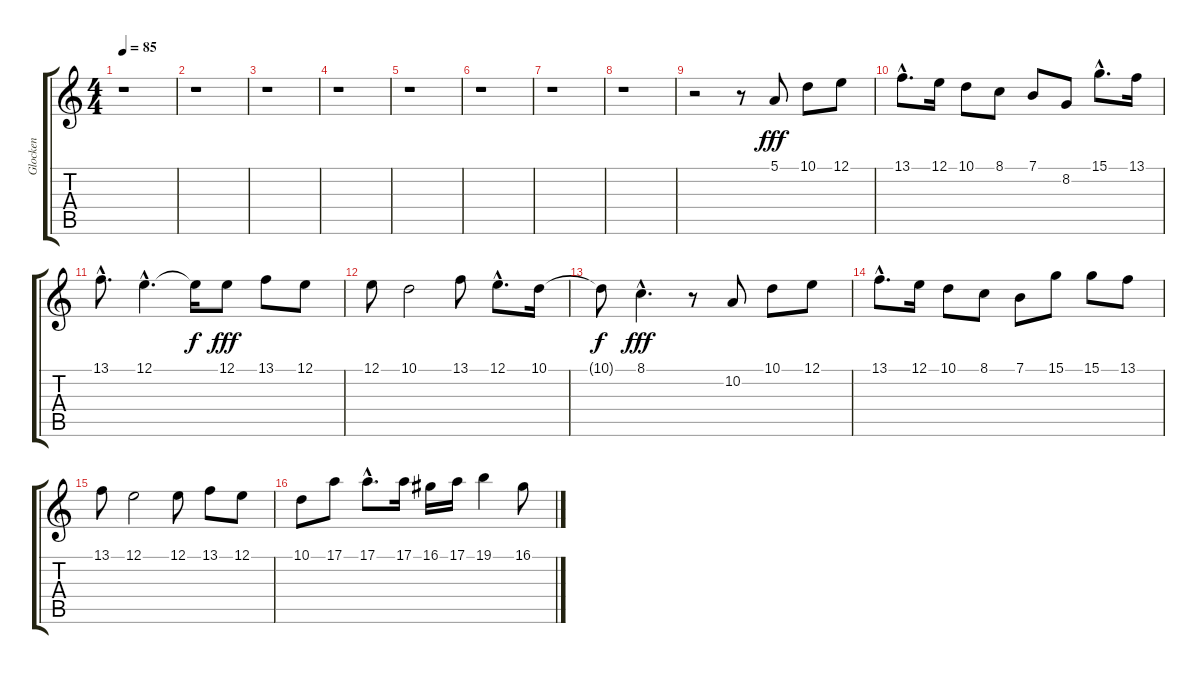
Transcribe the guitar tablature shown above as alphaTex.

\track ("Glocken" "Glocken") {instrument fx5brightness}
\staff {score tabs}
\tuning (E4 B3 G3 D3 A2 E2) {hide}
\ts (4 4)
\tempo 85
\clef g2
\ks c
r.1{dy f} |
r.1 |
r.1 |
r.1 |
r.1 |
r.1 |
r.1 |
r.1 |
r.2 r.8 5.1.8{dy fff} 10.1.8 12.1.8 |
13.1{hac}.8{d} 12.1.16 10.1.8 8.1.8 7.1.8 8.2.8 15.1{hac}.8{d} 13.1.16 |
13.1{hac}.8{d} 12.1{hac}.4{d} 12.1{t}.16{dy f} 12.1.8{dy fff} 13.1.8 12.1.8 |
12.1.8 10.1.2 13.1.8 12.1{hac}.8{d} 10.1.16 |
10.1{t}.8{dy f} 8.1{hac}.4{d dy fff} r.8 10.2.8 10.1.8 12.1.8 |
13.1{hac}.8{d} 12.1.16 10.1.8 8.1.8 7.1.8 15.1.8 15.1.8 13.1.8 |
13.1.8 12.1.2 12.1.8 13.1.8 12.1.8 |
10.1.8 17.1.8 17.1{hac}.8{d} 17.1.16 16.1.16 17.1.16 19.1.4 16.1.8
